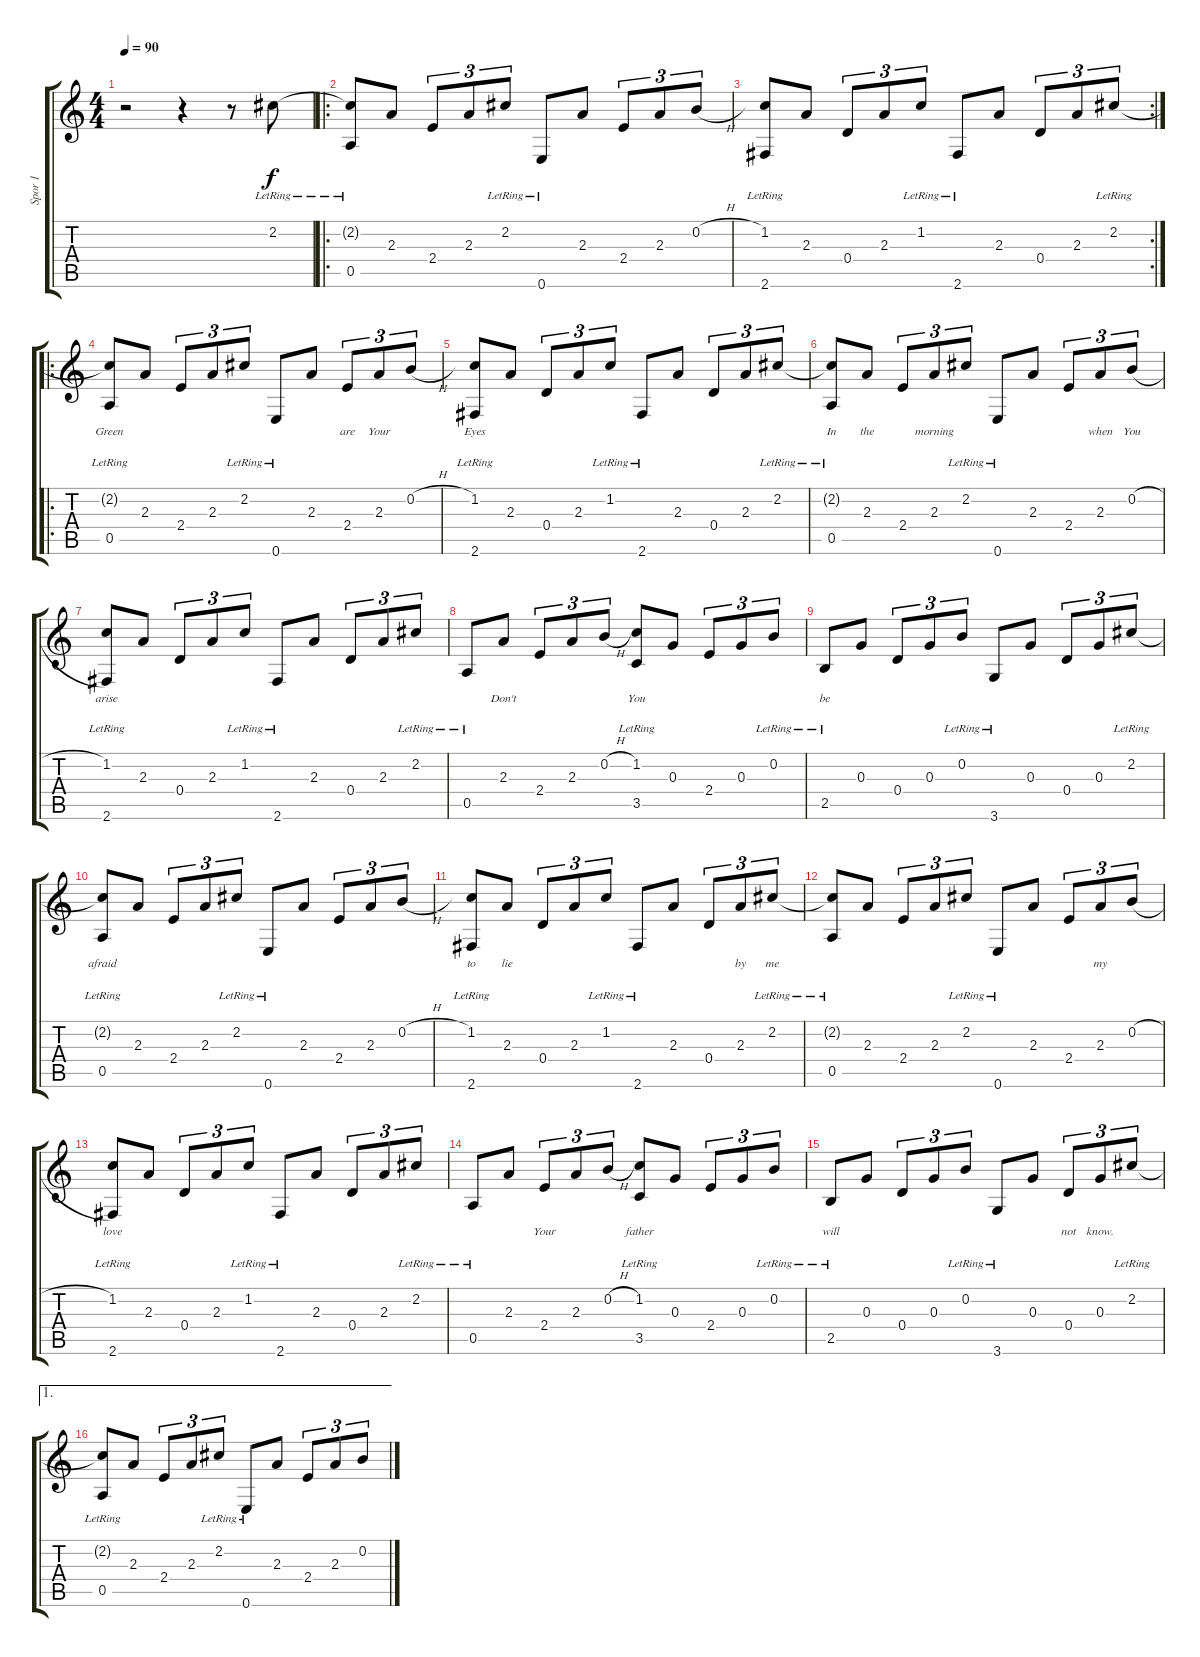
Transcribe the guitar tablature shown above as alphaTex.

\track ("Spor 1" "Spor 1") {instrument acousticguitarsteel}
\staff {score tabs}
\tuning (E4 B3 G3 D3 A2 E2) {hide}
\ts (4 4)
\tempo 90
\clef g2
\ks c
r.2{dy f instrument acousticguitarsteel} r.4 r.8 2.2{lr}.8 |
\ro
(2.2{t} 0.5{lr}).8 2.3.8 2.4.8{tu (3 2)} 2.3.8{tu (3 2)} 2.2{lr}.8{tu (3 2)} 0.6{lr}.8 2.3.8 2.4.8{tu (3 2)} 2.3.8{tu (3 2)} 0.2{h}.8{tu (3 2)} |
\rc 2
(1.2{lr} 2.6{lr}).8 2.3.8 0.4.8{tu (3 2)} 2.3.8{tu (3 2)} 1.2{lr}.8{tu (3 2)} 2.6{lr}.8 2.3.8 0.4.8{tu (3 2)} 2.3.8{tu (3 2)} 2.2{lr}.8{tu (3 2)} |
\ro
(2.2{t} 0.5{lr}).8{lyrics (0 "Green") lyrics (1 "") lyrics (2 "") lyrics (3 "") lyrics (4 "")} 2.3.8{lyrics (0 "") lyrics (1 "") lyrics (2 "") lyrics (3 "") lyrics (4 "")} 2.4.8{tu (3 2) lyrics (0 "") lyrics (1 "") lyrics (2 "") lyrics (3 "") lyrics (4 "")} 2.3.8{tu (3 2) lyrics (0 "") lyrics (1 "") lyrics (2 "") lyrics (3 "") lyrics (4 "")} 2.2{lr}.8{tu (3 2) lyrics (0 "") lyrics (1 "") lyrics (2 "") lyrics (3 "") lyrics (4 "")} 0.6{lr}.8{lyrics (0 "") lyrics (1 "") lyrics (2 "") lyrics (3 "") lyrics (4 "")} 2.3.8{lyrics (0 "") lyrics (1 "") lyrics (2 "") lyrics (3 "") lyrics (4 "")} 2.4.8{tu (3 2) lyrics (0 "are") lyrics (1 "") lyrics (2 "") lyrics (3 "") lyrics (4 "")} 2.3.8{tu (3 2) lyrics (0 "Your") lyrics (1 "") lyrics (2 "") lyrics (3 "") lyrics (4 "")} 0.2{h}.8{tu (3 2) lyrics (0 "") lyrics (1 "") lyrics (2 "") lyrics (3 "") lyrics (4 "")} |
(1.2{lr} 2.6{lr}).8{lyrics (0 "Eyes") lyrics (1 "") lyrics (2 "") lyrics (3 "") lyrics (4 "")} 2.3.8{lyrics (0 "") lyrics (1 "") lyrics (2 "") lyrics (3 "") lyrics (4 "")} 0.4.8{tu (3 2) lyrics (0 "") lyrics (1 "") lyrics (2 "") lyrics (3 "") lyrics (4 "")} 2.3.8{tu (3 2) lyrics (0 "") lyrics (1 "") lyrics (2 "") lyrics (3 "") lyrics (4 "")} 1.2{lr}.8{tu (3 2) lyrics (0 "") lyrics (1 "") lyrics (2 "") lyrics (3 "") lyrics (4 "")} 2.6{lr}.8{lyrics (0 "") lyrics (1 "") lyrics (2 "") lyrics (3 "") lyrics (4 "")} 2.3.8{lyrics (0 "") lyrics (1 "") lyrics (2 "") lyrics (3 "") lyrics (4 "")} 0.4.8{tu (3 2) lyrics (0 "") lyrics (1 "") lyrics (2 "") lyrics (3 "") lyrics (4 "")} 2.3.8{tu (3 2) lyrics (0 "") lyrics (1 "") lyrics (2 "") lyrics (3 "") lyrics (4 "")} 2.2{lr}.8{tu (3 2) lyrics (0 "") lyrics (1 "") lyrics (2 "") lyrics (3 "") lyrics (4 "")} |
(2.2{t} 0.5{lr}).8{lyrics (0 "In") lyrics (1 "") lyrics (2 "") lyrics (3 "") lyrics (4 "")} 2.3.8{lyrics (0 "the") lyrics (1 "") lyrics (2 "") lyrics (3 "") lyrics (4 "")} 2.4.8{tu (3 2) lyrics (0 "") lyrics (1 "") lyrics (2 "") lyrics (3 "") lyrics (4 "")} 2.3.8{tu (3 2) lyrics (0 "morning") lyrics (1 "") lyrics (2 "") lyrics (3 "") lyrics (4 "")} 2.2{lr}.8{tu (3 2) lyrics (0 "") lyrics (1 "") lyrics (2 "") lyrics (3 "") lyrics (4 "")} 0.6{lr}.8{lyrics (0 "") lyrics (1 "") lyrics (2 "") lyrics (3 "") lyrics (4 "")} 2.3.8{lyrics (0 "") lyrics (1 "") lyrics (2 "") lyrics (3 "") lyrics (4 "")} 2.4.8{tu (3 2) lyrics (0 "") lyrics (1 "") lyrics (2 "") lyrics (3 "") lyrics (4 "")} 2.3.8{tu (3 2) lyrics (0 "when") lyrics (1 "") lyrics (2 "") lyrics (3 "") lyrics (4 "")} 0.2{h}.8{tu (3 2) lyrics (0 "You") lyrics (1 "") lyrics (2 "") lyrics (3 "") lyrics (4 "")} |
(1.2{lr} 2.6{lr}).8{lyrics (0 "arise") lyrics (1 "") lyrics (2 "") lyrics (3 "") lyrics (4 "")} 2.3.8{lyrics (0 "") lyrics (1 "") lyrics (2 "") lyrics (3 "") lyrics (4 "")} 0.4.8{tu (3 2) lyrics (0 "") lyrics (1 "") lyrics (2 "") lyrics (3 "") lyrics (4 "")} 2.3.8{tu (3 2) lyrics (0 "") lyrics (1 "") lyrics (2 "") lyrics (3 "") lyrics (4 "")} 1.2{lr}.8{tu (3 2) lyrics (0 "") lyrics (1 "") lyrics (2 "") lyrics (3 "") lyrics (4 "")} 2.6{lr}.8{lyrics (0 "") lyrics (1 "") lyrics (2 "") lyrics (3 "") lyrics (4 "")} 2.3.8{lyrics (0 "") lyrics (1 "") lyrics (2 "") lyrics (3 "") lyrics (4 "")} 0.4.8{tu (3 2) lyrics (0 "") lyrics (1 "") lyrics (2 "") lyrics (3 "") lyrics (4 "")} 2.3.8{tu (3 2) lyrics (0 "") lyrics (1 "") lyrics (2 "") lyrics (3 "") lyrics (4 "")} 2.2{lr}.8{tu (3 2) lyrics (0 "") lyrics (1 "") lyrics (2 "") lyrics (3 "") lyrics (4 "")} |
0.5{lr}.8{lyrics (0 "") lyrics (1 "") lyrics (2 "") lyrics (3 "") lyrics (4 "")} 2.3.8{lyrics (0 "Don't") lyrics (1 "") lyrics (2 "") lyrics (3 "") lyrics (4 "")} 2.4.8{tu (3 2) lyrics (0 "") lyrics (1 "") lyrics (2 "") lyrics (3 "") lyrics (4 "")} 2.3.8{tu (3 2) lyrics (0 "") lyrics (1 "") lyrics (2 "") lyrics (3 "") lyrics (4 "")} 0.2{h}.8{tu (3 2) lyrics (0 "") lyrics (1 "") lyrics (2 "") lyrics (3 "") lyrics (4 "")} (1.2{lr} 3.5{lr}).8{lyrics (0 "You") lyrics (1 "") lyrics (2 "") lyrics (3 "") lyrics (4 "")} 0.3.8{lyrics (0 "") lyrics (1 "") lyrics (2 "") lyrics (3 "") lyrics (4 "")} 2.4.8{tu (3 2) lyrics (0 "") lyrics (1 "") lyrics (2 "") lyrics (3 "") lyrics (4 "")} 0.3.8{tu (3 2) lyrics (0 "") lyrics (1 "") lyrics (2 "") lyrics (3 "") lyrics (4 "")} 0.2{lr}.8{tu (3 2) lyrics (0 "") lyrics (1 "") lyrics (2 "") lyrics (3 "") lyrics (4 "")} |
2.5{lr}.8{lyrics (0 "be") lyrics (1 "") lyrics (2 "") lyrics (3 "") lyrics (4 "")} 0.3.8{lyrics (0 "") lyrics (1 "") lyrics (2 "") lyrics (3 "") lyrics (4 "")} 0.4.8{tu (3 2) lyrics (0 "") lyrics (1 "") lyrics (2 "") lyrics (3 "") lyrics (4 "")} 0.3.8{tu (3 2) lyrics (0 "") lyrics (1 "") lyrics (2 "") lyrics (3 "") lyrics (4 "")} 0.2{lr}.8{tu (3 2) lyrics (0 "") lyrics (1 "") lyrics (2 "") lyrics (3 "") lyrics (4 "")} 3.6{lr}.8{lyrics (0 "") lyrics (1 "") lyrics (2 "") lyrics (3 "") lyrics (4 "")} 0.3.8{lyrics (0 "") lyrics (1 "") lyrics (2 "") lyrics (3 "") lyrics (4 "")} 0.4.8{tu (3 2) lyrics (0 "") lyrics (1 "") lyrics (2 "") lyrics (3 "") lyrics (4 "")} 0.3.8{tu (3 2) lyrics (0 "") lyrics (1 "") lyrics (2 "") lyrics (3 "") lyrics (4 "")} 2.2{lr}.8{tu (3 2) lyrics (0 "") lyrics (1 "") lyrics (2 "") lyrics (3 "") lyrics (4 "")} |
(2.2{t} 0.5{lr}).8{lyrics (0 "afraid") lyrics (1 "") lyrics (2 "") lyrics (3 "") lyrics (4 "")} 2.3.8{lyrics (0 "") lyrics (1 "") lyrics (2 "") lyrics (3 "") lyrics (4 "")} 2.4.8{tu (3 2) lyrics (0 "") lyrics (1 "") lyrics (2 "") lyrics (3 "") lyrics (4 "")} 2.3.8{tu (3 2) lyrics (0 "") lyrics (1 "") lyrics (2 "") lyrics (3 "") lyrics (4 "")} 2.2{lr}.8{tu (3 2) lyrics (0 "") lyrics (1 "") lyrics (2 "") lyrics (3 "") lyrics (4 "")} 0.6{lr}.8{lyrics (0 "") lyrics (1 "") lyrics (2 "") lyrics (3 "") lyrics (4 "")} 2.3.8{lyrics (0 "") lyrics (1 "") lyrics (2 "") lyrics (3 "") lyrics (4 "")} 2.4.8{tu (3 2) lyrics (0 "") lyrics (1 "") lyrics (2 "") lyrics (3 "") lyrics (4 "")} 2.3.8{tu (3 2) lyrics (0 "") lyrics (1 "") lyrics (2 "") lyrics (3 "") lyrics (4 "")} 0.2{h}.8{tu (3 2) lyrics (0 "") lyrics (1 "") lyrics (2 "") lyrics (3 "") lyrics (4 "")} |
(1.2{lr} 2.6{lr}).8{lyrics (0 "to") lyrics (1 "") lyrics (2 "") lyrics (3 "") lyrics (4 "")} 2.3.8{lyrics (0 "lie") lyrics (1 "") lyrics (2 "") lyrics (3 "") lyrics (4 "")} 0.4.8{tu (3 2) lyrics (0 "") lyrics (1 "") lyrics (2 "") lyrics (3 "") lyrics (4 "")} 2.3.8{tu (3 2) lyrics (0 "") lyrics (1 "") lyrics (2 "") lyrics (3 "") lyrics (4 "")} 1.2{lr}.8{tu (3 2) lyrics (0 "") lyrics (1 "") lyrics (2 "") lyrics (3 "") lyrics (4 "")} 2.6{lr}.8{lyrics (0 "") lyrics (1 "") lyrics (2 "") lyrics (3 "") lyrics (4 "")} 2.3.8{lyrics (0 "") lyrics (1 "") lyrics (2 "") lyrics (3 "") lyrics (4 "")} 0.4.8{tu (3 2) lyrics (0 "") lyrics (1 "") lyrics (2 "") lyrics (3 "") lyrics (4 "")} 2.3.8{tu (3 2) lyrics (0 "by") lyrics (1 "") lyrics (2 "") lyrics (3 "") lyrics (4 "")} 2.2{lr}.8{tu (3 2) lyrics (0 "me") lyrics (1 "") lyrics (2 "") lyrics (3 "") lyrics (4 "")} |
(2.2{t} 0.5{lr}).8{lyrics (0 "") lyrics (1 "") lyrics (2 "") lyrics (3 "") lyrics (4 "")} 2.3.8{lyrics (0 "") lyrics (1 "") lyrics (2 "") lyrics (3 "") lyrics (4 "")} 2.4.8{tu (3 2) lyrics (0 "") lyrics (1 "") lyrics (2 "") lyrics (3 "") lyrics (4 "")} 2.3.8{tu (3 2) lyrics (0 "") lyrics (1 "") lyrics (2 "") lyrics (3 "") lyrics (4 "")} 2.2{lr}.8{tu (3 2) lyrics (0 "") lyrics (1 "") lyrics (2 "") lyrics (3 "") lyrics (4 "")} 0.6{lr}.8{lyrics (0 "") lyrics (1 "") lyrics (2 "") lyrics (3 "") lyrics (4 "")} 2.3.8{lyrics (0 "") lyrics (1 "") lyrics (2 "") lyrics (3 "") lyrics (4 "")} 2.4.8{tu (3 2) lyrics (0 "") lyrics (1 "") lyrics (2 "") lyrics (3 "") lyrics (4 "")} 2.3.8{tu (3 2) lyrics (0 "my") lyrics (1 "") lyrics (2 "") lyrics (3 "") lyrics (4 "")} 0.2{h}.8{tu (3 2) lyrics (0 "") lyrics (1 "") lyrics (2 "") lyrics (3 "") lyrics (4 "")} |
(1.2{lr} 2.6{lr}).8{lyrics (0 "love") lyrics (1 "") lyrics (2 "") lyrics (3 "") lyrics (4 "")} 2.3.8{lyrics (0 "") lyrics (1 "") lyrics (2 "") lyrics (3 "") lyrics (4 "")} 0.4.8{tu (3 2) lyrics (0 "") lyrics (1 "") lyrics (2 "") lyrics (3 "") lyrics (4 "")} 2.3.8{tu (3 2) lyrics (0 "") lyrics (1 "") lyrics (2 "") lyrics (3 "") lyrics (4 "")} 1.2{lr}.8{tu (3 2) lyrics (0 "") lyrics (1 "") lyrics (2 "") lyrics (3 "") lyrics (4 "")} 2.6{lr}.8{lyrics (0 "") lyrics (1 "") lyrics (2 "") lyrics (3 "") lyrics (4 "")} 2.3.8{lyrics (0 "") lyrics (1 "") lyrics (2 "") lyrics (3 "") lyrics (4 "")} 0.4.8{tu (3 2) lyrics (0 "") lyrics (1 "") lyrics (2 "") lyrics (3 "") lyrics (4 "")} 2.3.8{tu (3 2) lyrics (0 "") lyrics (1 "") lyrics (2 "") lyrics (3 "") lyrics (4 "")} 2.2{lr}.8{tu (3 2) lyrics (0 "") lyrics (1 "") lyrics (2 "") lyrics (3 "") lyrics (4 "")} |
0.5{lr}.8{lyrics (0 "") lyrics (1 "") lyrics (2 "") lyrics (3 "") lyrics (4 "")} 2.3.8{lyrics (0 "") lyrics (1 "") lyrics (2 "") lyrics (3 "") lyrics (4 "")} 2.4.8{tu (3 2) lyrics (0 "Your") lyrics (1 "") lyrics (2 "") lyrics (3 "") lyrics (4 "")} 2.3.8{tu (3 2) lyrics (0 "") lyrics (1 "") lyrics (2 "") lyrics (3 "") lyrics (4 "")} 0.2{h}.8{tu (3 2) lyrics (0 "") lyrics (1 "") lyrics (2 "") lyrics (3 "") lyrics (4 "")} (1.2{lr} 3.5{lr}).8{lyrics (0 "father") lyrics (1 "") lyrics (2 "") lyrics (3 "") lyrics (4 "")} 0.3.8{lyrics (0 "") lyrics (1 "") lyrics (2 "") lyrics (3 "") lyrics (4 "")} 2.4.8{tu (3 2) lyrics (0 "") lyrics (1 "") lyrics (2 "") lyrics (3 "") lyrics (4 "")} 0.3.8{tu (3 2) lyrics (0 "") lyrics (1 "") lyrics (2 "") lyrics (3 "") lyrics (4 "")} 0.2{lr}.8{tu (3 2) lyrics (0 "") lyrics (1 "") lyrics (2 "") lyrics (3 "") lyrics (4 "")} |
2.5{lr}.8{lyrics (0 "will") lyrics (1 "") lyrics (2 "") lyrics (3 "") lyrics (4 "")} 0.3.8{lyrics (0 "") lyrics (1 "") lyrics (2 "") lyrics (3 "") lyrics (4 "")} 0.4.8{tu (3 2) lyrics (0 "") lyrics (1 "") lyrics (2 "") lyrics (3 "") lyrics (4 "")} 0.3.8{tu (3 2) lyrics (0 "") lyrics (1 "") lyrics (2 "") lyrics (3 "") lyrics (4 "")} 0.2{lr}.8{tu (3 2) lyrics (0 "") lyrics (1 "") lyrics (2 "") lyrics (3 "") lyrics (4 "")} 3.6{lr}.8{lyrics (0 "") lyrics (1 "") lyrics (2 "") lyrics (3 "") lyrics (4 "")} 0.3.8{lyrics (0 "") lyrics (1 "") lyrics (2 "") lyrics (3 "") lyrics (4 "")} 0.4.8{tu (3 2) lyrics (0 "not") lyrics (1 "") lyrics (2 "") lyrics (3 "") lyrics (4 "")} 0.3.8{tu (3 2) lyrics (0 "know.") lyrics (1 "") lyrics (2 "") lyrics (3 "") lyrics (4 "")} 2.2{lr}.8{tu (3 2)} |
\ae 1
(2.2{t} 0.5{lr}).8 2.3.8 2.4.8{tu (3 2)} 2.3.8{tu (3 2)} 2.2{lr}.8{tu (3 2)} 0.6{lr}.8 2.3.8 2.4.8{tu (3 2)} 2.3.8{tu (3 2)} 0.2{h}.8{tu (3 2)}
